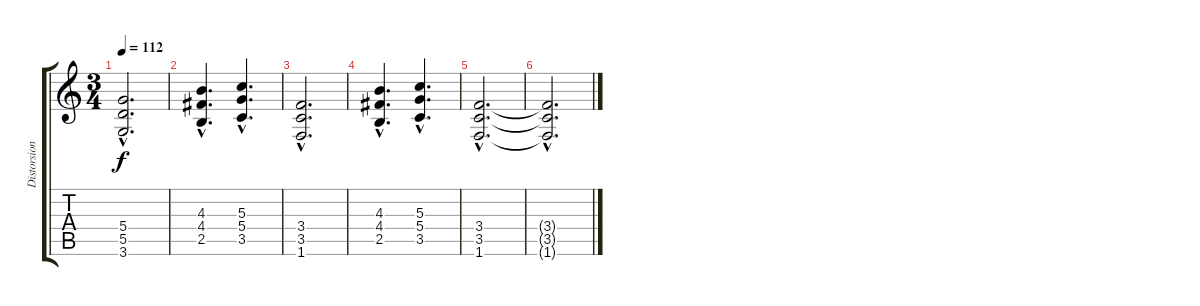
\track ("Distorsion Guitar 2" "Distorsion") {instrument overdrivenguitar}
\staff {score tabs}
\tuning (E4 B3 G3 D3 A2 E2) {hide}
\ts (3 4)
\tempo 112
\clef g2
\ks c
(5.4{hac} 5.5{hac} 3.6{hac}).2{d dy f} |
(4.3{hac} 4.4{hac} 2.5{hac}).4{d} (5.3{hac} 5.4{hac} 3.5{hac}).4{d} |
(3.4{hac} 3.5{hac} 1.6{hac}).2{d} |
(4.3{hac} 4.4{hac} 2.5{hac}).4{d} (5.3{hac} 5.4{hac} 3.5{hac}).4{d} |
(3.4{hac} 3.5{hac} 1.6{hac}).2{d} |
(3.4{hac t} 3.5{hac t} 1.6{hac t}).2{d}
